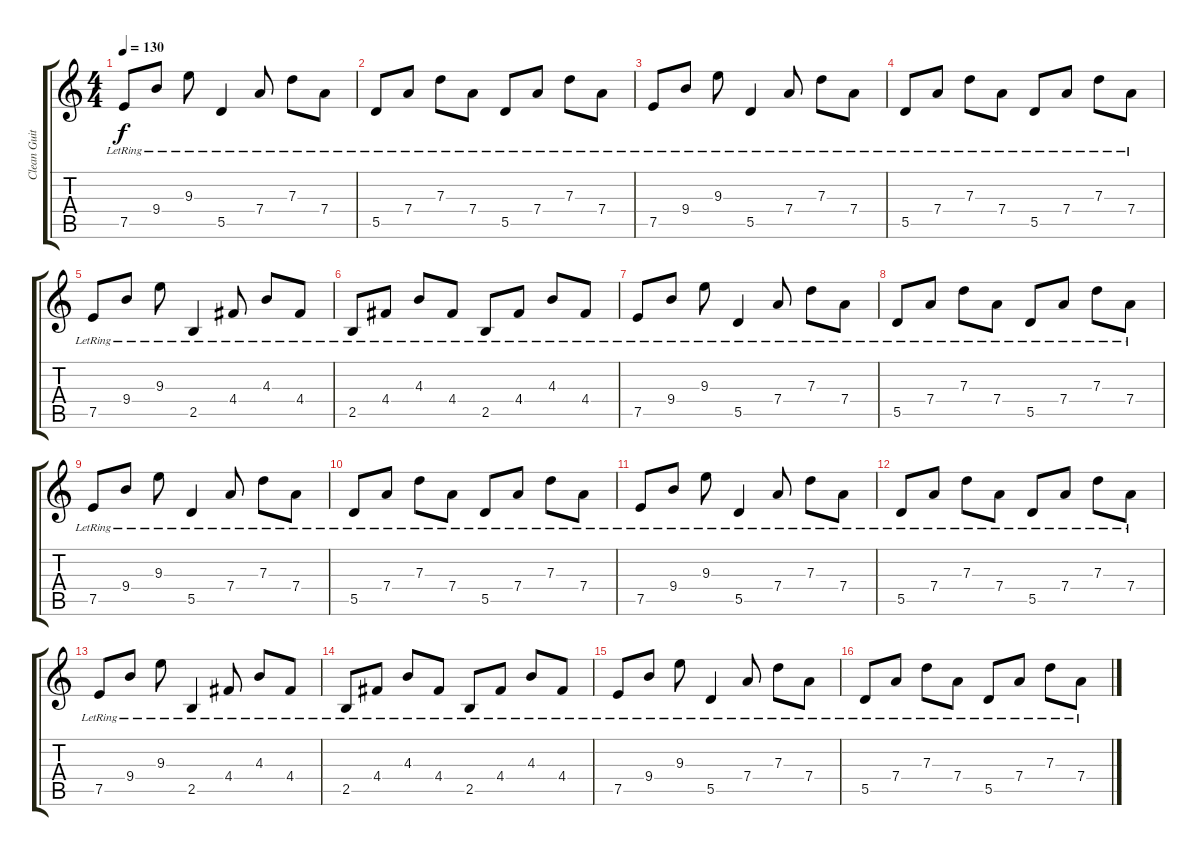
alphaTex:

\track ("Clean Guitar" "Clean Guit") {instrument electricguitarclean}
\staff {score tabs}
\tuning (E4 B3 G3 D3 A2 E2) {hide}
\ts (4 4)
\tempo 130
\clef g2
\ks c
7.5{lr}.8{dy f instrument electricguitarclean} 9.4{lr}.8 9.3{lr}.8 5.5{lr}.4 7.4{lr}.8 7.3{lr}.8 7.4{lr}.8 |
5.5{lr}.8 7.4{lr}.8 7.3{lr}.8 7.4{lr}.8 5.5{lr}.8 7.4{lr}.8 7.3{lr}.8 7.4{lr}.8 |
7.5{lr}.8 9.4{lr}.8 9.3{lr}.8 5.5{lr}.4 7.4{lr}.8 7.3{lr}.8 7.4{lr}.8 |
5.5{lr}.8 7.4{lr}.8 7.3{lr}.8 7.4{lr}.8 5.5{lr}.8 7.4{lr}.8 7.3{lr}.8 7.4{lr}.8 |
7.5{lr}.8 9.4{lr}.8 9.3{lr}.8 2.5{lr}.4 4.4{lr}.8 4.3{lr}.8 4.4{lr}.8 |
2.5{lr}.8 4.4{lr}.8 4.3{lr}.8 4.4{lr}.8 2.5{lr}.8 4.4{lr}.8 4.3{lr}.8 4.4{lr}.8 |
7.5{lr}.8 9.4{lr}.8 9.3{lr}.8 5.5{lr}.4 7.4{lr}.8 7.3{lr}.8 7.4{lr}.8 |
5.5{lr}.8 7.4{lr}.8 7.3{lr}.8 7.4{lr}.8 5.5{lr}.8 7.4{lr}.8 7.3{lr}.8 7.4{lr}.8 |
7.5{lr}.8 9.4{lr}.8 9.3{lr}.8 5.5{lr}.4 7.4{lr}.8 7.3{lr}.8 7.4{lr}.8 |
5.5{lr}.8 7.4{lr}.8 7.3{lr}.8 7.4{lr}.8 5.5{lr}.8 7.4{lr}.8 7.3{lr}.8 7.4{lr}.8 |
7.5{lr}.8 9.4{lr}.8 9.3{lr}.8 5.5{lr}.4 7.4{lr}.8 7.3{lr}.8 7.4{lr}.8 |
5.5{lr}.8 7.4{lr}.8 7.3{lr}.8 7.4{lr}.8 5.5{lr}.8 7.4{lr}.8 7.3{lr}.8 7.4{lr}.8 |
7.5{lr}.8 9.4{lr}.8 9.3{lr}.8 2.5{lr}.4 4.4{lr}.8 4.3{lr}.8 4.4{lr}.8 |
2.5{lr}.8 4.4{lr}.8 4.3{lr}.8 4.4{lr}.8 2.5{lr}.8 4.4{lr}.8 4.3{lr}.8 4.4{lr}.8 |
7.5{lr}.8 9.4{lr}.8 9.3{lr}.8 5.5{lr}.4 7.4{lr}.8 7.3{lr}.8 7.4{lr}.8 |
5.5{lr}.8 7.4{lr}.8 7.3{lr}.8 7.4{lr}.8 5.5{lr}.8 7.4{lr}.8 7.3{lr}.8 7.4{lr}.8
